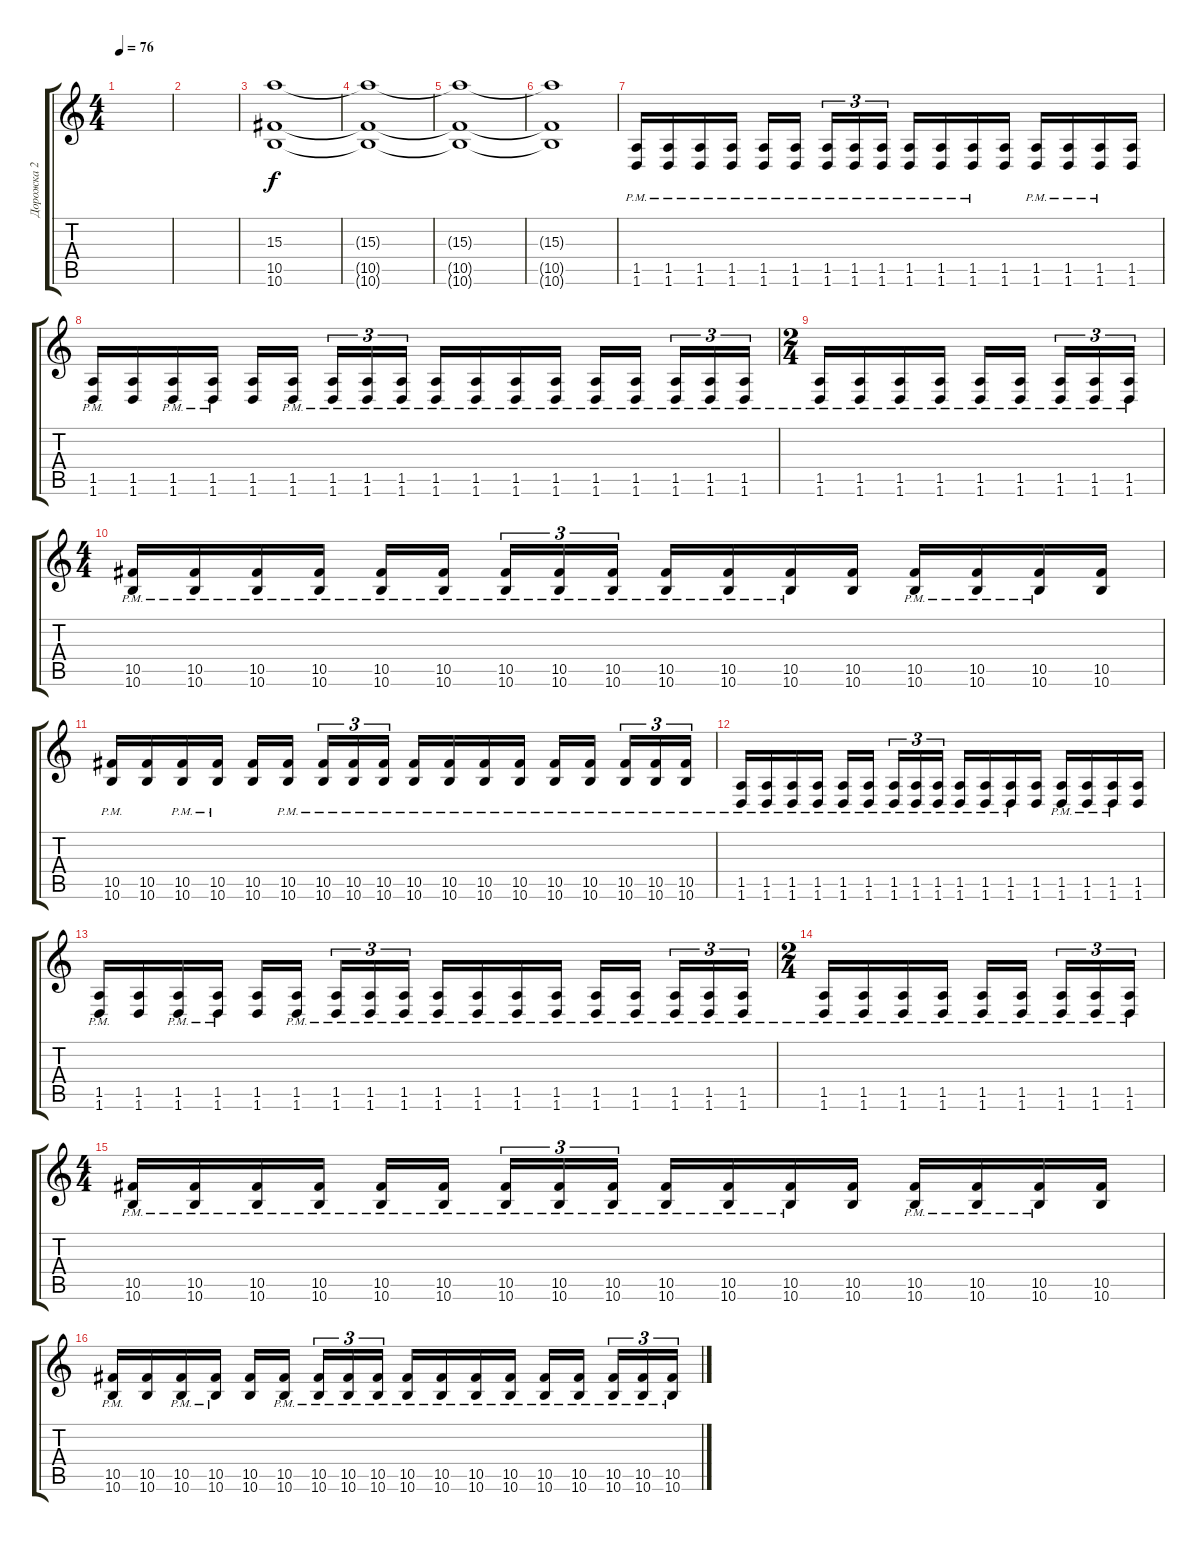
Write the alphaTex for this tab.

\track ("Дорожка 2" "Дорожка 2") {instrument distortionguitar}
\staff {score tabs}
\tuning (Eb4 Bb3 Gb3 Db3 Ab2 Db2) {hide}
\ts (4 4)
\tempo 76
\clef g2
\ks c
|
|
(15.3 10.5 10.6).1{volume 16} |
(15.3{t} 10.5{t} 10.6{t}).1 |
(15.3{t} 10.5{t} 10.6{t}).1 |
(15.3{t} 10.5{t} 10.6{t}).1 |
(1.5{pm} 1.6{pm}).16 (1.5{pm} 1.6{pm}).16 (1.5{pm} 1.6{pm}).16 (1.5{pm} 1.6{pm}).16 (1.5{pm} 1.6{pm}).16 (1.5{pm} 1.6{pm}).16 (1.5{pm} 1.6{pm}).16{tu (3 2)} (1.5{pm} 1.6{pm}).16{tu (3 2)} (1.5{pm} 1.6{pm}).16{tu (3 2)} (1.5{pm} 1.6{pm}).16 (1.5{pm} 1.6{pm}).16 (1.5{pm} 1.6{pm}).16 (1.5 1.6).16 (1.5{pm} 1.6{pm}).16 (1.5{pm} 1.6{pm}).16 (1.5{pm} 1.6{pm}).16 (1.5 1.6).16 |
(1.5{pm} 1.6{pm}).16 (1.5 1.6).16 (1.5{pm} 1.6{pm}).16 (1.5{pm} 1.6{pm}).16 (1.5 1.6).16 (1.5{pm} 1.6{pm}).16 (1.5{pm} 1.6{pm}).16{tu (3 2)} (1.5{pm} 1.6{pm}).16{tu (3 2)} (1.5{pm} 1.6{pm}).16{tu (3 2)} (1.5{pm} 1.6{pm}).16 (1.5{pm} 1.6{pm}).16 (1.5{pm} 1.6{pm}).16 (1.5{pm} 1.6{pm}).16 (1.5{pm} 1.6{pm}).16 (1.5{pm} 1.6{pm}).16 (1.5{pm} 1.6{pm}).16{tu (3 2)} (1.5{pm} 1.6{pm}).16{tu (3 2)} (1.5{pm} 1.6{pm}).16{tu (3 2)} |
\ts (2 4)
(1.5{pm} 1.6{pm}).16 (1.5{pm} 1.6{pm}).16 (1.5{pm} 1.6{pm}).16 (1.5{pm} 1.6{pm}).16 (1.5{pm} 1.6{pm}).16 (1.5{pm} 1.6{pm}).16 (1.5{pm} 1.6{pm}).16{tu (3 2)} (1.5{pm} 1.6{pm}).16{tu (3 2)} (1.5{pm} 1.6{pm}).16{tu (3 2)} |
\ts (4 4)
(10.5{pm} 10.6{pm}).16 (10.5{pm} 10.6{pm}).16 (10.5{pm} 10.6{pm}).16 (10.5{pm} 10.6{pm}).16 (10.5{pm} 10.6{pm}).16 (10.5{pm} 10.6{pm}).16 (10.5{pm} 10.6{pm}).16{tu (3 2)} (10.5{pm} 10.6{pm}).16{tu (3 2)} (10.5{pm} 10.6{pm}).16{tu (3 2)} (10.5{pm} 10.6{pm}).16 (10.5{pm} 10.6{pm}).16 (10.5{pm} 10.6{pm}).16 (10.5 10.6).16 (10.5{pm} 10.6{pm}).16 (10.5{pm} 10.6{pm}).16 (10.5{pm} 10.6{pm}).16 (10.5 10.6).16 |
(10.5{pm} 10.6{pm}).16 (10.5 10.6).16 (10.5{pm} 10.6{pm}).16 (10.5{pm} 10.6{pm}).16 (10.5 10.6).16 (10.5{pm} 10.6{pm}).16 (10.5{pm} 10.6{pm}).16{tu (3 2)} (10.5{pm} 10.6{pm}).16{tu (3 2)} (10.5{pm} 10.6{pm}).16{tu (3 2)} (10.5{pm} 10.6{pm}).16 (10.5{pm} 10.6{pm}).16 (10.5{pm} 10.6{pm}).16 (10.5{pm} 10.6{pm}).16 (10.5{pm} 10.6{pm}).16 (10.5{pm} 10.6{pm}).16 (10.5{pm} 10.6{pm}).16{tu (3 2)} (10.5{pm} 10.6{pm}).16{tu (3 2)} (10.5{pm} 10.6{pm}).16{tu (3 2)} |
(1.5{pm} 1.6{pm}).16 (1.5{pm} 1.6{pm}).16 (1.5{pm} 1.6{pm}).16 (1.5{pm} 1.6{pm}).16 (1.5{pm} 1.6{pm}).16 (1.5{pm} 1.6{pm}).16 (1.5{pm} 1.6{pm}).16{tu (3 2)} (1.5{pm} 1.6{pm}).16{tu (3 2)} (1.5{pm} 1.6{pm}).16{tu (3 2)} (1.5{pm} 1.6{pm}).16 (1.5{pm} 1.6{pm}).16 (1.5{pm} 1.6{pm}).16 (1.5 1.6).16 (1.5{pm} 1.6{pm}).16 (1.5{pm} 1.6{pm}).16 (1.5{pm} 1.6{pm}).16 (1.5 1.6).16 |
(1.5{pm} 1.6{pm}).16 (1.5 1.6).16 (1.5{pm} 1.6{pm}).16 (1.5{pm} 1.6{pm}).16 (1.5 1.6).16 (1.5{pm} 1.6{pm}).16 (1.5{pm} 1.6{pm}).16{tu (3 2)} (1.5{pm} 1.6{pm}).16{tu (3 2)} (1.5{pm} 1.6{pm}).16{tu (3 2)} (1.5{pm} 1.6{pm}).16 (1.5{pm} 1.6{pm}).16 (1.5{pm} 1.6{pm}).16 (1.5{pm} 1.6{pm}).16 (1.5{pm} 1.6{pm}).16 (1.5{pm} 1.6{pm}).16 (1.5{pm} 1.6{pm}).16{tu (3 2)} (1.5{pm} 1.6{pm}).16{tu (3 2)} (1.5{pm} 1.6{pm}).16{tu (3 2)} |
\ts (2 4)
(1.5{pm} 1.6{pm}).16 (1.5{pm} 1.6{pm}).16 (1.5{pm} 1.6{pm}).16 (1.5{pm} 1.6{pm}).16 (1.5{pm} 1.6{pm}).16 (1.5{pm} 1.6{pm}).16 (1.5{pm} 1.6{pm}).16{tu (3 2)} (1.5{pm} 1.6{pm}).16{tu (3 2)} (1.5{pm} 1.6{pm}).16{tu (3 2)} |
\ts (4 4)
(10.5{pm} 10.6{pm}).16 (10.5{pm} 10.6{pm}).16 (10.5{pm} 10.6{pm}).16 (10.5{pm} 10.6{pm}).16 (10.5{pm} 10.6{pm}).16 (10.5{pm} 10.6{pm}).16 (10.5{pm} 10.6{pm}).16{tu (3 2)} (10.5{pm} 10.6{pm}).16{tu (3 2)} (10.5{pm} 10.6{pm}).16{tu (3 2)} (10.5{pm} 10.6{pm}).16 (10.5{pm} 10.6{pm}).16 (10.5{pm} 10.6{pm}).16 (10.5 10.6).16 (10.5{pm} 10.6{pm}).16 (10.5{pm} 10.6{pm}).16 (10.5{pm} 10.6{pm}).16 (10.5 10.6).16 |
(10.5{pm} 10.6{pm}).16 (10.5 10.6).16 (10.5{pm} 10.6{pm}).16 (10.5{pm} 10.6{pm}).16 (10.5 10.6).16 (10.5{pm} 10.6{pm}).16 (10.5{pm} 10.6{pm}).16{tu (3 2)} (10.5{pm} 10.6{pm}).16{tu (3 2)} (10.5{pm} 10.6{pm}).16{tu (3 2)} (10.5{pm} 10.6{pm}).16 (10.5{pm} 10.6{pm}).16 (10.5{pm} 10.6{pm}).16 (10.5{pm} 10.6{pm}).16 (10.5{pm} 10.6{pm}).16 (10.5{pm} 10.6{pm}).16 (10.5{pm} 10.6{pm}).16{tu (3 2)} (10.5{pm} 10.6{pm}).16{tu (3 2)} (10.5{pm} 10.6{pm}).16{tu (3 2)}
